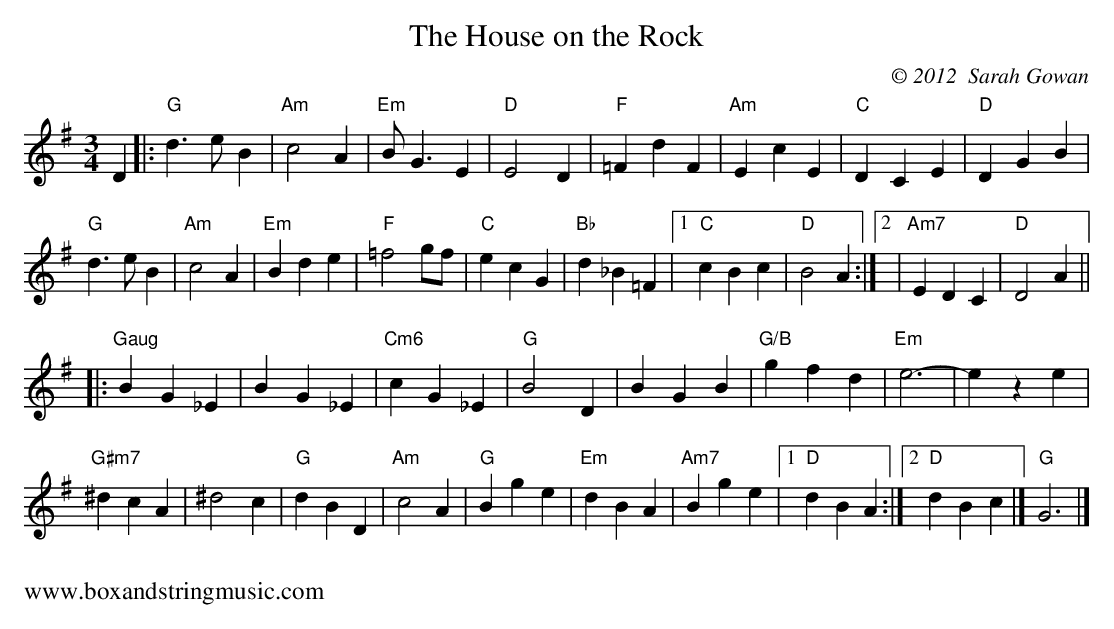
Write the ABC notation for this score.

X:1
T:The House on the Rock
C:© 2012  Sarah Gowan
M:3/4
K:G
D2 |:"G"d3 eB2| "Am"c4A2| "Em"B G3E2 |"D"E4D2|\
"F"=F2d2F2|"Am"E2c2E2|"C"D2C2E2|"D"D2 G2B2|
"G"d3 eB2| "Am"c4A2| "Em"B2 d2e2 |"F"=f4 gf|\
"C"e2c2G2|"Bb"d2_B2=F2|1"C"c2B2c2|"D"B4A2:|2|"Am7"E2D2C2|"D"D4A2||
|:"Gaug"B2 G2 _E2|B2 G2 _E2|"Cm6"c2G2_E2|"G"B4D2|\
B2G2B2|"G/B"g2f2d2|"Em"e6-|e2z2e2|
"G#m7"^d2c2A2|^d4c2|"G"d2B2D2|"Am"c4A2|\
"G"B2g2e2|"Em"d2B2A2|"Am7"B2g2e2|1"D"d2B2A2:|2"D"d2B2c2|]"G"G6|]
